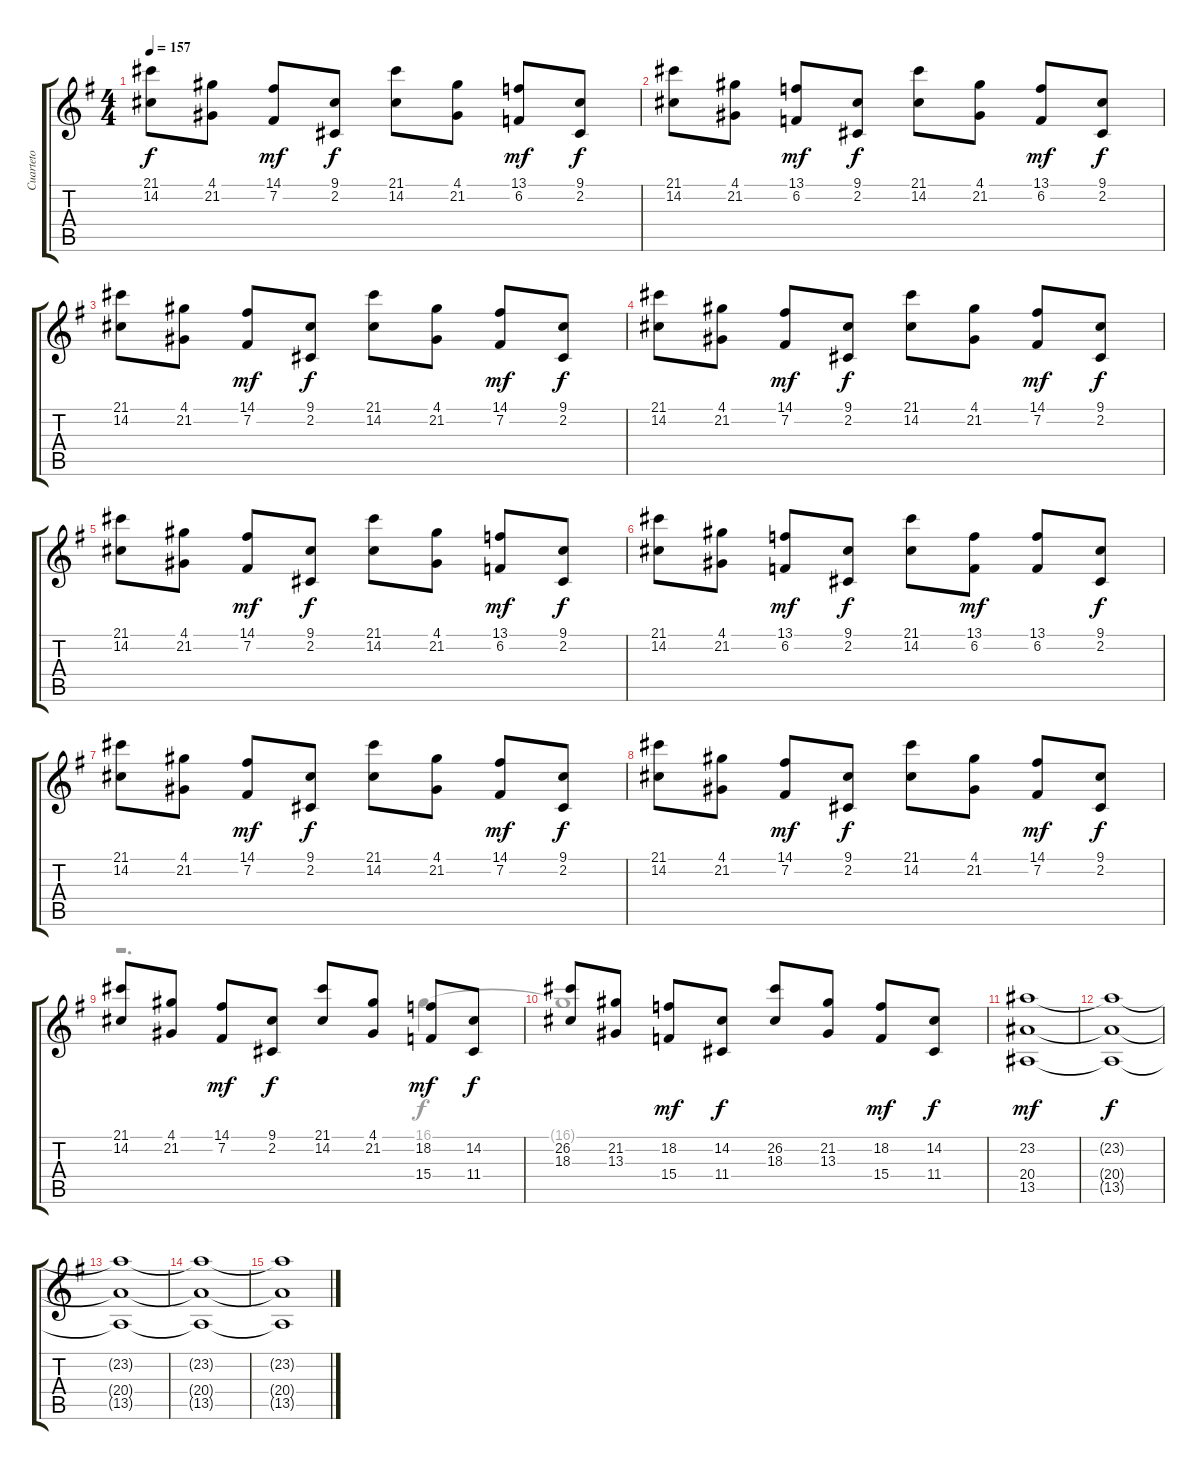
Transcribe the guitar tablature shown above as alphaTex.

\track ("Cuarteto" "Cuarteto") {instrument stringensemble2}
\staff {score tabs}
\tuning (E4 B3 G3 D3 A2 E2) {hide}
\voice
\ts (4 4)
\tempo 157
\clef g2
\ks g
(21.1 14.2).8{dy f} (4.1 21.2).8 (14.1 7.2).8{dy mf} (9.1 2.2).8{dy f} (21.1 14.2).8 (4.1 21.2).8 (13.1 6.2).8{dy mf} (9.1 2.2).8{dy f} |
(21.1 14.2).8 (4.1 21.2).8 (13.1 6.2).8{dy mf} (9.1 2.2).8{dy f} (21.1 14.2).8 (4.1 21.2).8 (13.1 6.2).8{dy mf} (9.1 2.2).8{dy f} |
(21.1 14.2).8 (4.1 21.2).8 (14.1 7.2).8{dy mf} (9.1 2.2).8{dy f} (21.1 14.2).8 (4.1 21.2).8 (14.1 7.2).8{dy mf} (9.1 2.2).8{dy f} |
(21.1 14.2).8 (4.1 21.2).8 (14.1 7.2).8{dy mf} (9.1 2.2).8{dy f} (21.1 14.2).8 (4.1 21.2).8 (14.1 7.2).8{dy mf} (9.1 2.2).8{dy f} |
(21.1 14.2).8 (4.1 21.2).8 (14.1 7.2).8{dy mf} (9.1 2.2).8{dy f} (21.1 14.2).8 (4.1 21.2).8 (13.1 6.2).8{dy mf} (9.1 2.2).8{dy f} |
(21.1 14.2).8 (4.1 21.2).8 (13.1 6.2).8{dy mf} (9.1 2.2).8{dy f} (21.1 14.2).8 (13.1 6.2).8{dy mf} (13.1 6.2).8 (9.1 2.2).8{dy f} |
(21.1 14.2).8 (4.1 21.2).8 (14.1 7.2).8{dy mf} (9.1 2.2).8{dy f} (21.1 14.2).8 (4.1 21.2).8 (14.1 7.2).8{dy mf} (9.1 2.2).8{dy f} |
(21.1 14.2).8 (4.1 21.2).8 (14.1 7.2).8{dy mf} (9.1 2.2).8{dy f} (21.1 14.2).8 (4.1 21.2).8 (14.1 7.2).8{dy mf} (9.1 2.2).8{dy f} |
(21.1 14.2).8 (4.1 21.2).8 (14.1 7.2).8{dy mf} (9.1 2.2).8{dy f} (21.1 14.2).8 (4.1 21.2).8 (18.2 15.4).8{dy mf} (14.2 11.4).8{dy f} |
(26.2 18.3).8 (21.2 13.3).8 (18.2 15.4).8{dy mf} (14.2 11.4).8{dy f} (26.2 18.3).8 (21.2 13.3).8 (18.2 15.4).8{dy mf} (14.2 11.4).8{dy f} |
(23.2 20.4 13.5).1{dy mf} |
(23.2{t} 20.4{t} 13.5{t}).1{dy f} |
(23.2{t} 20.4{t} 13.5{t}).1 |
(23.2{t} 20.4{t} 13.5{t}).1{volume 0} |
(23.2{t} 20.4{t} 13.5{t}).1
\voice
\clef g2
\ottava regular
\simile none
\ks g
|
|
|
|
|
|
|
|
r.2{d} 16.1.4 |
16.1{t}.1 |
|
|
|
|
